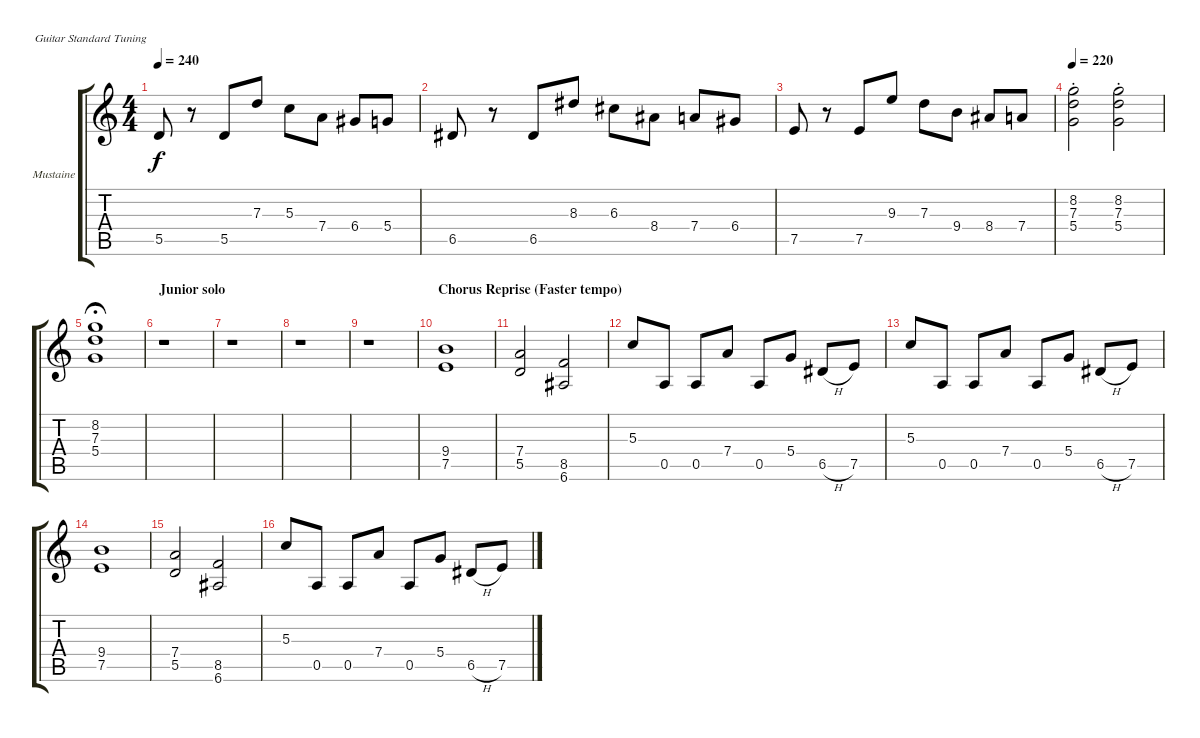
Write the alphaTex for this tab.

\bracketExtendMode groupsimilarinstruments
\firstSystemTrackNameOrientation horizontal
\otherSystemsTrackNameOrientation horizontal
\track ("Dave Mustaine" "Mustaine") {instrument distortionguitar}
\staff {score tabs}
\tuning (E4 B3 G3 D3 A2 E2)
\ts (4 4)
\tempo 240
\clef g2
\ks c
5.5.8{dy f} r.8 5.5.8 7.3.8 5.3.8 7.4.8 6.4.8 5.4.8 |
6.5.8 r.8 6.5.8 8.3.8 6.3.8 8.4.8 7.4.8 6.4.8 |
7.5.8 r.8 7.5.8 9.3.8 7.3.8 9.4.8 8.4.8 7.4.8 |
\tempo 220
(7.3{st} 5.4{st} 8.2{st}).2 (7.3{st} 5.4{st} 8.2{st}).2 |
(7.3 5.4 8.2).1{fermata (medium 0.8)} |
\section ("" "Junior solo")
r.1 |
r.1 |
r.1 |
r.1 |
\section ("" "Chorus Reprise (Faster tempo)")
(9.4 7.5).1 |
(7.4 5.5).2 (8.5 6.6).2 |
5.3.8 0.5.8 0.5.8 7.4.8 0.5.8 5.4.8 6.5{h}.8 7.5.8 |
5.3.8 0.5.8 0.5.8 7.4.8 0.5.8 5.4.8 6.5{h}.8 7.5.8 |
(9.4 7.5).1 |
(7.4 5.5).2 (8.5 6.6).2 |
5.3.8 0.5.8 0.5.8 7.4.8 0.5.8 5.4.8 6.5{h}.8 7.5.8
